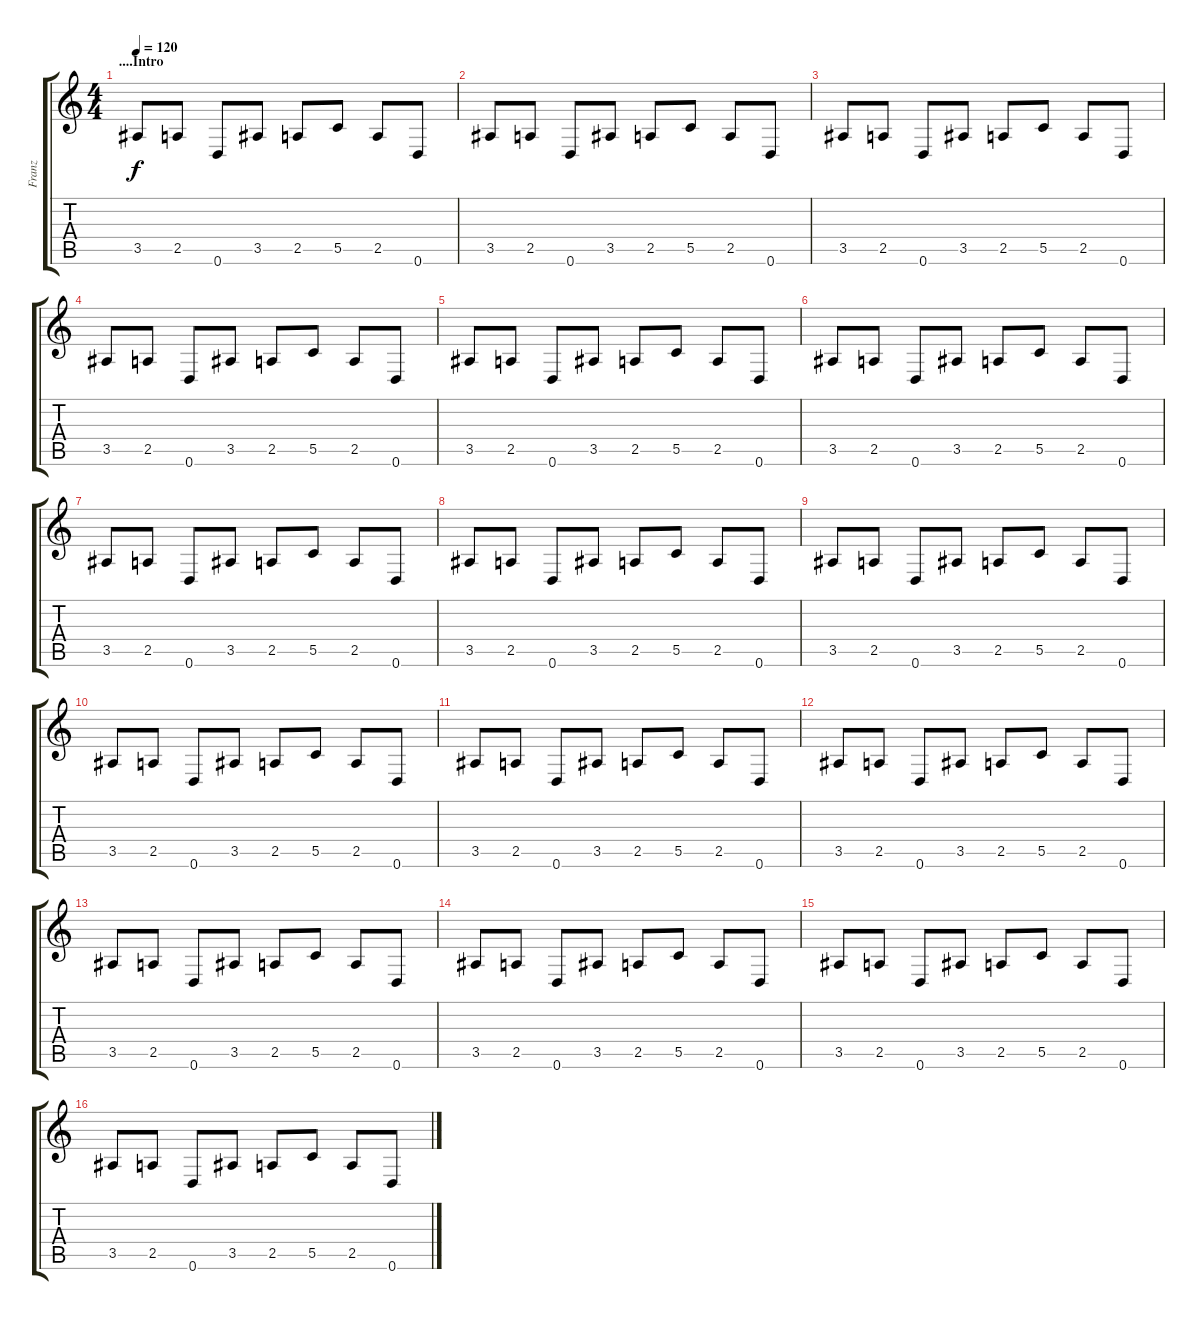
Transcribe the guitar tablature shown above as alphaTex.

\track ("Franz" "Franz") {instrument distortionguitar}
\staff {score tabs}
\tuning (D4 A3 F3 C3 G2 D2) {hide}
\ts (4 4)
\section ("" "....Intro")
\tempo 120
\clef g2
\ks c
3.5.8{dy f instrument distortionguitar} 2.5.8 0.6.8 3.5.8 2.5.8 5.5.8 2.5.8 0.6.8 |
3.5.8 2.5.8 0.6.8 3.5.8 2.5.8 5.5.8 2.5.8 0.6.8 |
3.5.8 2.5.8 0.6.8 3.5.8 2.5.8 5.5.8 2.5.8 0.6.8 |
3.5.8 2.5.8 0.6.8 3.5.8 2.5.8 5.5.8 2.5.8 0.6.8 |
3.5.8 2.5.8 0.6.8 3.5.8 2.5.8 5.5.8 2.5.8 0.6.8 |
3.5.8 2.5.8 0.6.8 3.5.8 2.5.8 5.5.8 2.5.8 0.6.8 |
3.5.8 2.5.8 0.6.8 3.5.8 2.5.8 5.5.8 2.5.8 0.6.8 |
3.5.8 2.5.8 0.6.8 3.5.8 2.5.8 5.5.8 2.5.8 0.6.8 |
3.5.8 2.5.8 0.6.8 3.5.8 2.5.8 5.5.8 2.5.8 0.6.8 |
3.5.8 2.5.8 0.6.8 3.5.8 2.5.8 5.5.8 2.5.8 0.6.8 |
3.5.8 2.5.8 0.6.8 3.5.8 2.5.8 5.5.8 2.5.8 0.6.8 |
3.5.8 2.5.8 0.6.8 3.5.8 2.5.8 5.5.8 2.5.8 0.6.8 |
3.5.8 2.5.8 0.6.8 3.5.8 2.5.8 5.5.8 2.5.8 0.6.8 |
3.5.8 2.5.8 0.6.8 3.5.8 2.5.8 5.5.8 2.5.8 0.6.8 |
3.5.8 2.5.8 0.6.8 3.5.8 2.5.8 5.5.8 2.5.8 0.6.8 |
3.5.8 2.5.8 0.6.8 3.5.8 2.5.8 5.5.8 2.5.8 0.6.8
